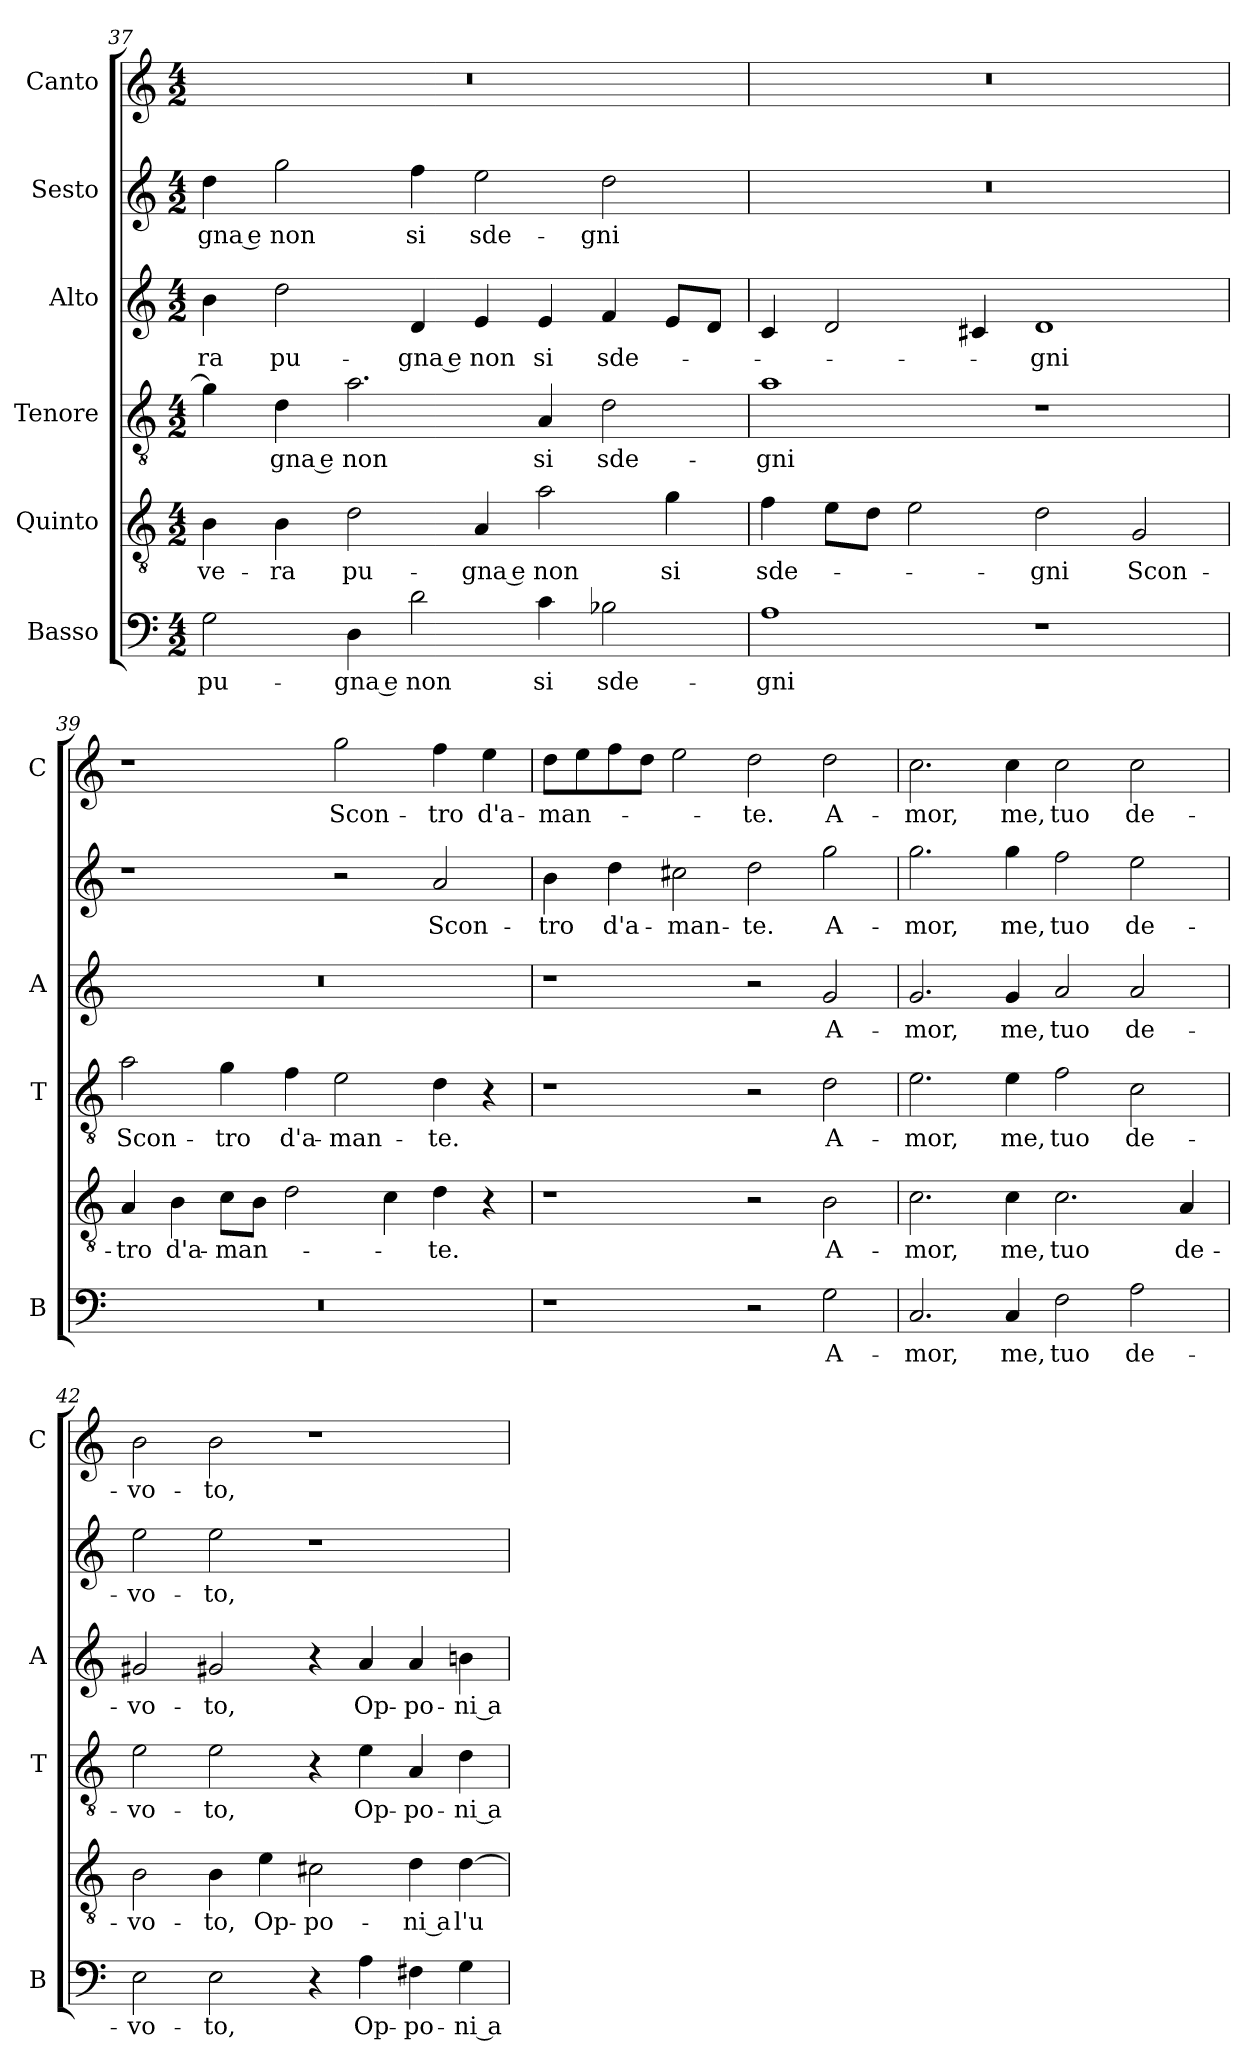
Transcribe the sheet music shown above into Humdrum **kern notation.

**kern	**text	**kern	**text	**kern	**text	**kern	**text	**kern	**text	**kern	**text
*part6	*part6	*part5	*part5	*part4	*part4	*part3	*part3	*part2	*part2	*part1	*part1
*staff6	*staff6	*staff5	*staff5	*staff4	*staff4	*staff3	*staff3	*staff2	*staff2	*staff1	*staff1
*I"Basso	*	*I"Quinto	*	*I"Tenore	*	*I"Alto	*	*I"Sesto	*	*I"Canto	*
*I'B	*	*	*	*I'T	*	*I'A	*	*	*	*I'C	*
*clefF4	*	*clefGv2	*	*clefGv2	*	*clefG2	*	*clefG2	*	*clefG2	*
*k[]	*	*k[]	*	*k[]	*	*k[]	*	*k[]	*	*k[]	*
*C:	*	*C:	*	*C:	*	*C:	*	*C:	*	*C:	*
*M4/2	*	*M4/2	*	*M4/2	*	*M4/2	*	*M4/2	*	*M4/2	*
=37	=37	=37	=37	=37	=37	=37	=37	=37	=37	=37	=37
2G	pu-	4B	ve-	4g]	.	4b	-ra	4dd	-gna e	0r	.
.	.	4B	-ra	4d	-gna e	2dd	pu-	2gg	non	.	.
4D	-gna e	2d	pu-	2.a	non	.	.	.	.	.	.
2d	non	.	.	.	.	4d	-gna e	4ff	si	.	.
.	.	4A	-gna e	.	.	4e	non	2ee	sde-	.	.
4c	si	2a	non	4A	si	4e	si	.	.	.	.
2B-X	sde-	.	.	2d	sde-	4f	sde-	2dd	-gni	.	.
.	.	4g	si	.	.	8eL	.	.	.	.	.
.	.	.	.	.	.	8dJ	.	.	.	.	.
=38	=38	=38	=38	=38	=38	=38	=38	=38	=38	=38	=38
1A	-gni	4f	sde-	1a	-gni	4c	.	0r	.	0r	.
.	.	8eL	.	.	.	2d	.	.	.	.	.
.	.	8dJ	.	.	.	.	.	.	.	.	.
.	.	2e	.	.	.	.	.	.	.	.	.
.	.	.	.	.	.	4c#X	.	.	.	.	.
1r	.	2d	-gni	1r	.	1d	-gni	.	.	.	.
.	.	2G	Scon-	.	.	.	.	.	.	.	.
=39	=39	=39	=39	=39	=39	=39	=39	=39	=39	=39	=39
0r	.	4A	-tro	2a	Scon-	0r	.	1r	.	1r	.
.	.	4B	d'a-	.	.	.	.	.	.	.	.
.	.	8cL	-man-	4g	-tro	.	.	.	.	.	.
.	.	8BJ	.	.	.	.	.	.	.	.	.
.	.	2d	.	4f	d'a-	.	.	.	.	.	.
.	.	.	.	2e	-man-	.	.	2r	.	2gg	Scon-
.	.	4c	.	.	.	.	.	.	.	.	.
.	.	4d	-te.	4d	-te.	.	.	2a	Scon-	4ff	-tro
.	.	4r	.	4r	.	.	.	.	.	4ee	d'a-
=40	=40	=40	=40	=40	=40	=40	=40	=40	=40	=40	=40
1r	.	1r	.	1r	.	1r	.	4b	-tro	8ddL	-man-
.	.	.	.	.	.	.	.	.	.	8ee	.
.	.	.	.	.	.	.	.	4dd	d'a-	8ff	.
.	.	.	.	.	.	.	.	.	.	8ddJ	.
.	.	.	.	.	.	.	.	2cc#X	-man-	2ee	.
2r	.	2r	.	2r	.	2r	.	2dd	-te.	2dd	-te.
2G	A-	2B	A-	2d	A-	2g	A-	2gg	A-	2dd	A-
=41	=41	=41	=41	=41	=41	=41	=41	=41	=41	=41	=41
2.C	-mor,	2.c	-mor,	2.e	-mor,	2.g	-mor,	2.gg	-mor,	2.cc	-mor,
4C	me,	4c	me,	4e	me,	4g	me,	4gg	me,	4cc	me,
2F	tuo	2.c	tuo	2f	tuo	2a	tuo	2ff	tuo	2cc	tuo
2A	de-	.	.	2c	de-	2a	de-	2ee	de-	2cc	de-
.	.	4A	de-	.	.	.	.	.	.	.	.
=42	=42	=42	=42	=42	=42	=42	=42	=42	=42	=42	=42
2E	-vo-	2B	-vo-	2e	-vo-	2g#X	-vo-	2ee	-vo-	2b	-vo-
2E	-to,	4B	-to,	2e	-to,	2g#X	-to,	2ee	-to,	2b	-to,
.	.	4e	Op-	.	.	.	.	.	.	.	.
4r	.	2c#X	-po-	4r	.	4r	.	1r	.	1r	.
4A	Op-	.	.	4e	Op-	4a	Op-	.	.	.	.
4F#X	-po-	4d	-ni a	4A	-po-	4a	-po-	.	.	.	.
4G	-ni a	[4d	l'u-	4d	-ni a	4bn	-ni a	.	.	.	.
=	=	=	=	=	=	=	=	=	=	=	=
*-	*-	*-	*-	*-	*-	*-	*-	*-	*-	*-	*-
